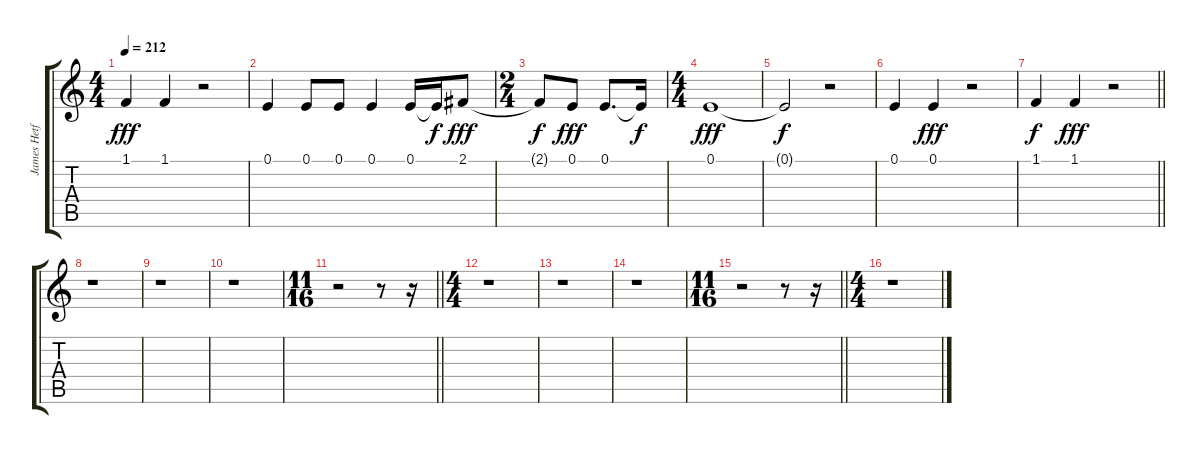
\track ("James Hetfield Voice" "James Hetf") {instrument lead6voice}
\staff {score tabs}
\tuning (E4 B3 G3 D3 A2 E2) {hide}
\ts (4 4)
\tempo 212
\clef g2
\ks c
1.1.4{dy fff} 1.1.4 r.2 |
0.1.4 0.1.8 0.1.8 0.1.4 0.1.16 0.1{t}.16{dy f} 2.1.8{dy fff} |
\ts (2 4)
2.1{t}.8{dy f} 0.1.8{dy fff} 0.1.8{d} 0.1{t}.16{dy f} |
\ts (4 4)
0.1.1{dy fff} |
0.1{t}.2{dy f} r.2 |
0.1.4 0.1.4{dy fff} r.2 |
\barLineRight lightlight
1.1.4{dy f} 1.1.4{dy fff} r.2 |
r.1 |
r.1 |
r.1 |
\ts (11 16)
\barLineRight lightlight
r.2 r.8 r.16 |
\ts (4 4)
r.1 |
r.1 |
r.1 |
\ts (11 16)
\barLineRight lightlight
r.2 r.8 r.16 |
\ts (4 4)
r.1
